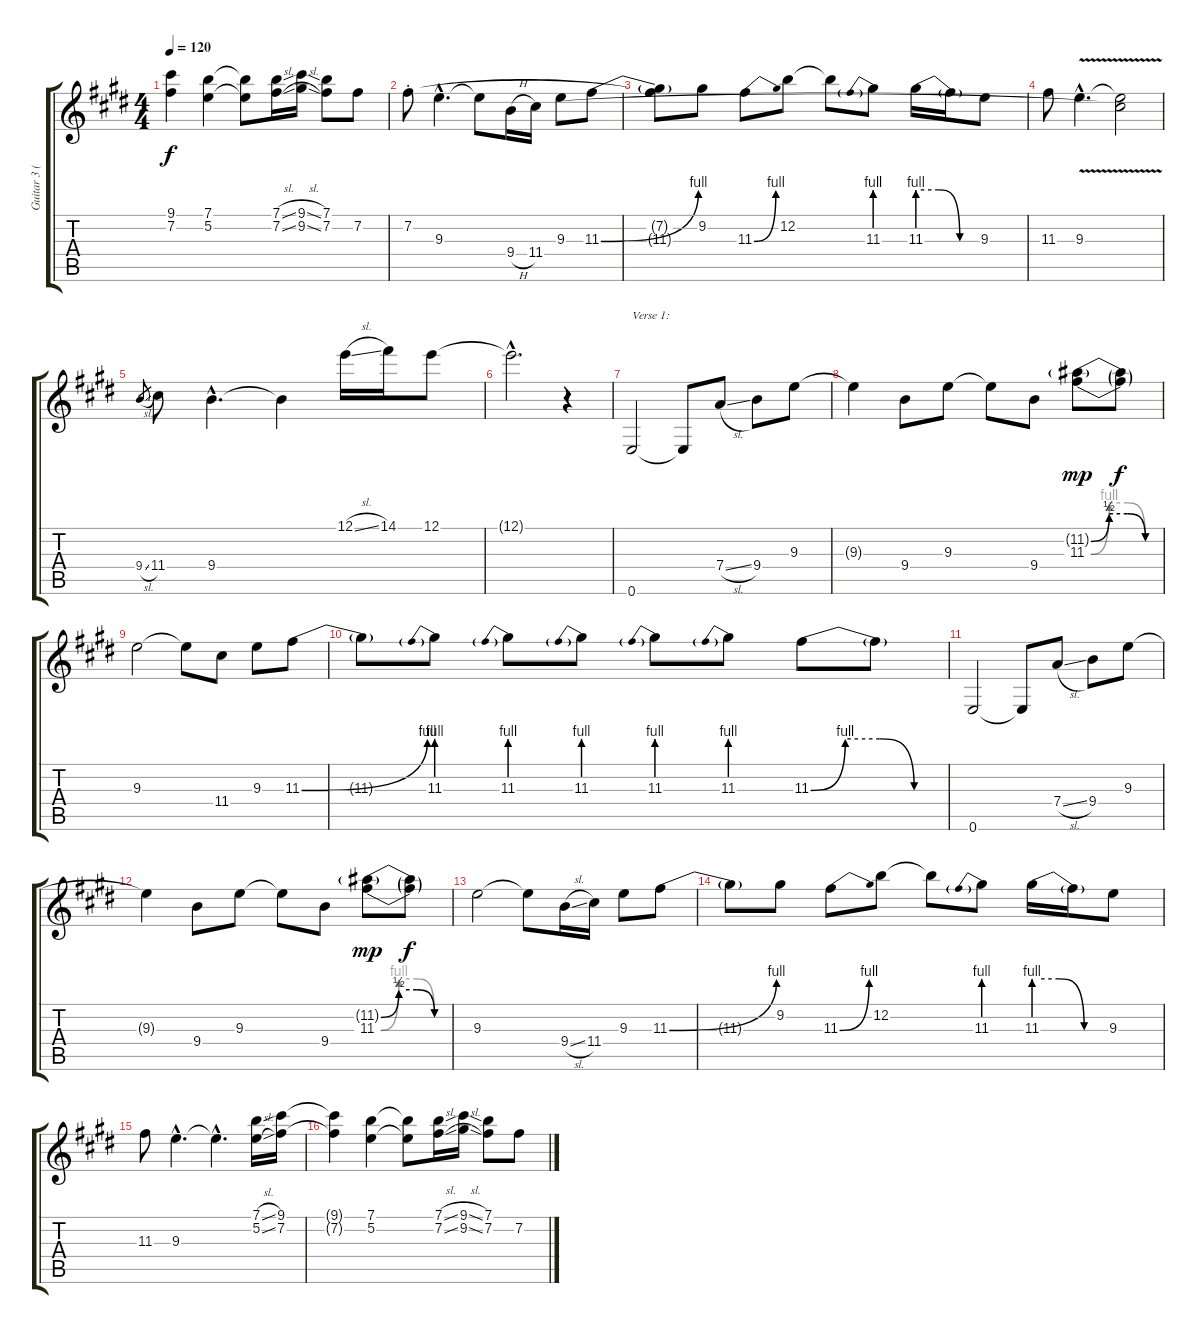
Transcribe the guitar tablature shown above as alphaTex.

\track ("Guitar 3 (slight dist.)" "Guitar 3 (") {instrument overdrivenguitar}
\staff {score tabs}
\tuning (E4 B3 G3 D3 A2 E2) {hide}
\ts (4 4)
\tempo 120
\clef g2
\ks e
(9.1{t} 7.2{t}).4{dy f} (7.1 5.2).4 (7.1{t} 5.2{t}).8 (7.1{sl} 7.2{sl}).16 (9.1{sl} 9.2{sl}).16 (7.1 7.2).8 7.2.8 |
7.2{st}.8 9.3{hac}.4{d} 9.3{t}.8 9.4{h}.16 11.4.16 9.3.8 11.3{be (bend 0 0 60 4)}.8 |
(7.2{t} 11.3{t}).8 9.2.8 11.3{be (bend 0 0 60 4)}.8 12.2.8 12.2{t}.8 11.3{be (prebend 0 4 60 4)}.8 11.3{be (custom 0 4 20 4 40 0 60 0)}.16 11.3{t}.16 9.3.8 |
11.3.8 9.3{v hac}.4{d} (9.3{t} 11.4{t}).2 |
9.4{sl}.8{gr} 11.4.8 9.4{hac}.4{d} 9.4{t}.4 12.1{sl}.16 14.1.16 12.1.8 |
12.1{hac t}.2{d} r.4 |
0.6.2{txt "Verse 1:"} 0.6{t}.8 7.4{sl}.8 9.4.8 9.3.8 |
9.3{t}.4 9.4.8 9.3.8 9.3{t}.8 9.4.8 (11.2{be (custom 0 0 15 2 30 2 45 0 60 0) g} 11.3{be (custom 0 0 15 4 30 4 45 0 60 0)}).8{dy mp} (11.2{t} 11.3{t}).8{dy f} |
9.3.2 9.3{t}.8 11.4.8 9.3.8 11.3{be (bend 0 0 60 4)}.8 |
11.3{t}.8 11.3{be (prebend 0 4 60 4)}.8 11.3{be (prebend 0 4 60 4)}.8 11.3{be (prebend 0 4 60 4)}.8 11.3{be (prebend 0 4 60 4)}.8 11.3{be (prebend 0 4 60 4)}.8 11.3{be (custom 0 0 15 4 30 4 45 0 60 0)}.8 11.3{t}.8 |
0.6.2 0.6{t}.8 7.4{sl}.8 9.4.8 9.3.8 |
9.3{t}.4 9.4.8 9.3.8 9.3{t}.8 9.4.8 (11.2{be (custom 0 0 15 2 30 2 45 0 60 0) g} 11.3{be (custom 0 0 15 4 30 4 45 0 60 0)}).8{dy mp} (11.2{t} 11.3{t}).8{dy f} |
9.3.2 9.3{t}.8 9.4{sl}.16 11.4.16 9.3.8 11.3{be (bend 0 0 60 4)}.8 |
11.3{t}.8 9.2.8 11.3{be (bend 0 0 60 4)}.8 12.2.8 12.2{t}.8 11.3{be (prebend 0 4 60 4)}.8 11.3{be (custom 0 4 20 4 40 0 60 0)}.16 11.3{t}.16 9.3.8 |
11.3.8 9.3{hac}.4{d} 9.3{hac t}.4{d} (7.1{sl} 5.2{sl}).16 (9.1 7.2).16 |
(9.1{t} 7.2{t}).4 (7.1 5.2).4 (7.1{t} 5.2{t}).8 (7.1{sl} 7.2{sl}).16 (9.1{sl} 9.2{sl}).16 (7.1 7.2).8 7.2.8
